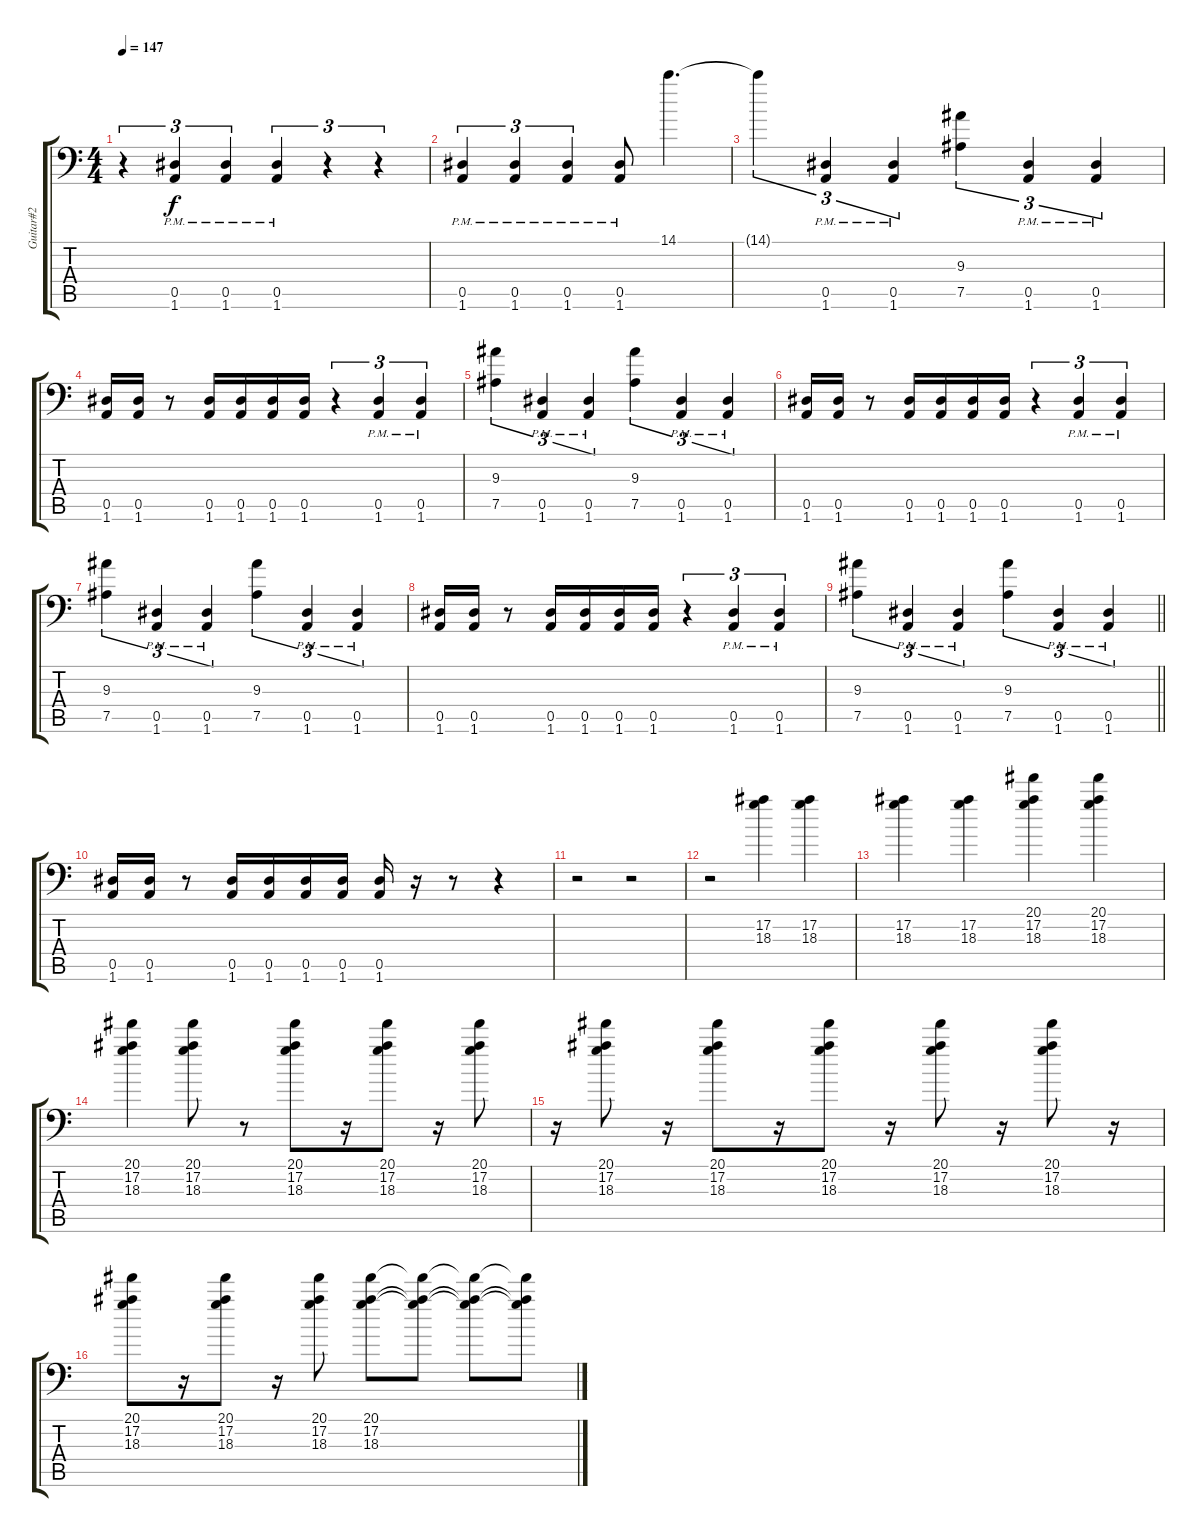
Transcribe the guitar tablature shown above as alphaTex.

\track ("Guitar#2" "Guitar#2") {instrument distortionguitar}
\staff {score tabs}
\tuning (Bb3 F3 Db3 Ab2 Eb2 Ab1) {hide}
\ts (4 4)
\section ("" "")
\tempo 147
\clef f4
\ks c
r.4{tu (3 2) dy f} (0.5{pm} 1.6{pm}).4{tu (3 2)} (0.5{pm} 1.6{pm}).4{tu (3 2)} (0.5{pm} 1.6{pm}).4{tu (3 2)} r.4{tu (3 2)} r.4{tu (3 2)} |
(0.5{pm} 1.6{pm}).4{tu (3 2)} (0.5{pm} 1.6{pm}).4{tu (3 2)} (0.5{pm} 1.6{pm}).4{tu (3 2)} (0.5{pm} 1.6{pm}).8 14.1.4{d} |
14.1{t}.4{tu (3 2)} (0.5{pm} 1.6{pm}).4{tu (3 2)} (0.5{pm} 1.6{pm}).4{tu (3 2)} (9.3 7.5).4{tu (3 2)} (0.5{pm} 1.6{pm}).4{tu (3 2)} (0.5{pm} 1.6{pm}).4{tu (3 2)} |
(0.5 1.6).16 (0.5 1.6).16 r.8 (0.5 1.6).16 (0.5 1.6).16 (0.5 1.6).16 (0.5 1.6).16 r.4{tu (3 2)} (0.5{pm} 1.6{pm}).4{tu (3 2)} (0.5{pm} 1.6{pm}).4{tu (3 2)} |
(9.3 7.5).4{tu (3 2)} (0.5{pm} 1.6{pm}).4{tu (3 2)} (0.5{pm} 1.6{pm}).4{tu (3 2)} (9.3 7.5).4{tu (3 2)} (0.5{pm} 1.6{pm}).4{tu (3 2)} (0.5{pm} 1.6{pm}).4{tu (3 2)} |
(0.5 1.6).16 (0.5 1.6).16 r.8 (0.5 1.6).16 (0.5 1.6).16 (0.5 1.6).16 (0.5 1.6).16 r.4{tu (3 2)} (0.5{pm} 1.6{pm}).4{tu (3 2)} (0.5{pm} 1.6{pm}).4{tu (3 2)} |
(9.3 7.5).4{tu (3 2)} (0.5{pm} 1.6{pm}).4{tu (3 2)} (0.5{pm} 1.6{pm}).4{tu (3 2)} (9.3 7.5).4{tu (3 2)} (0.5{pm} 1.6{pm}).4{tu (3 2)} (0.5{pm} 1.6{pm}).4{tu (3 2)} |
(0.5 1.6).16 (0.5 1.6).16 r.8 (0.5 1.6).16 (0.5 1.6).16 (0.5 1.6).16 (0.5 1.6).16 r.4{tu (3 2)} (0.5{pm} 1.6{pm}).4{tu (3 2)} (0.5{pm} 1.6{pm}).4{tu (3 2)} |
\barLineRight lightlight
(9.3 7.5).4{tu (3 2)} (0.5{pm} 1.6{pm}).4{tu (3 2)} (0.5{pm} 1.6{pm}).4{tu (3 2)} (9.3 7.5).4{tu (3 2)} (0.5{pm} 1.6{pm}).4{tu (3 2)} (0.5{pm} 1.6{pm}).4{tu (3 2)} |
\section ("" "")
(0.5 1.6).16 (0.5 1.6).16 r.8 (0.5 1.6).16 (0.5 1.6).16 (0.5 1.6).16 (0.5 1.6).16 (0.5 1.6).16 r.16 r.8 r.4 |
r.2 r.2 |
r.2 (17.2 18.3).4 (17.2 18.3).4 |
(17.2 18.3).4 (17.2 18.3).4 (20.1 17.2 18.3).4 (20.1 17.2 18.3).4 |
(20.1 17.2 18.3).4 (20.1 17.2 18.3).8 r.8 (20.1 17.2 18.3).8 r.16 (20.1 17.2 18.3).8 r.16 (20.1 17.2 18.3).8 |
r.16 (20.1 17.2 18.3).8 r.16 (20.1 17.2 18.3).8 r.16 (20.1 17.2 18.3).8 r.16 (20.1 17.2 18.3).8 r.16 (20.1 17.2 18.3).8 r.16 |
(20.1 17.2 18.3).8 r.16 (20.1 17.2 18.3).8 r.16 (20.1 17.2 18.3).8 (20.1 17.2 18.3).8 (20.1{t} 17.2{t} 18.3{t}).8 (20.1{t} 17.2{t} 18.3{t}).8 (20.1{t} 17.2{t} 18.3{t}).8
